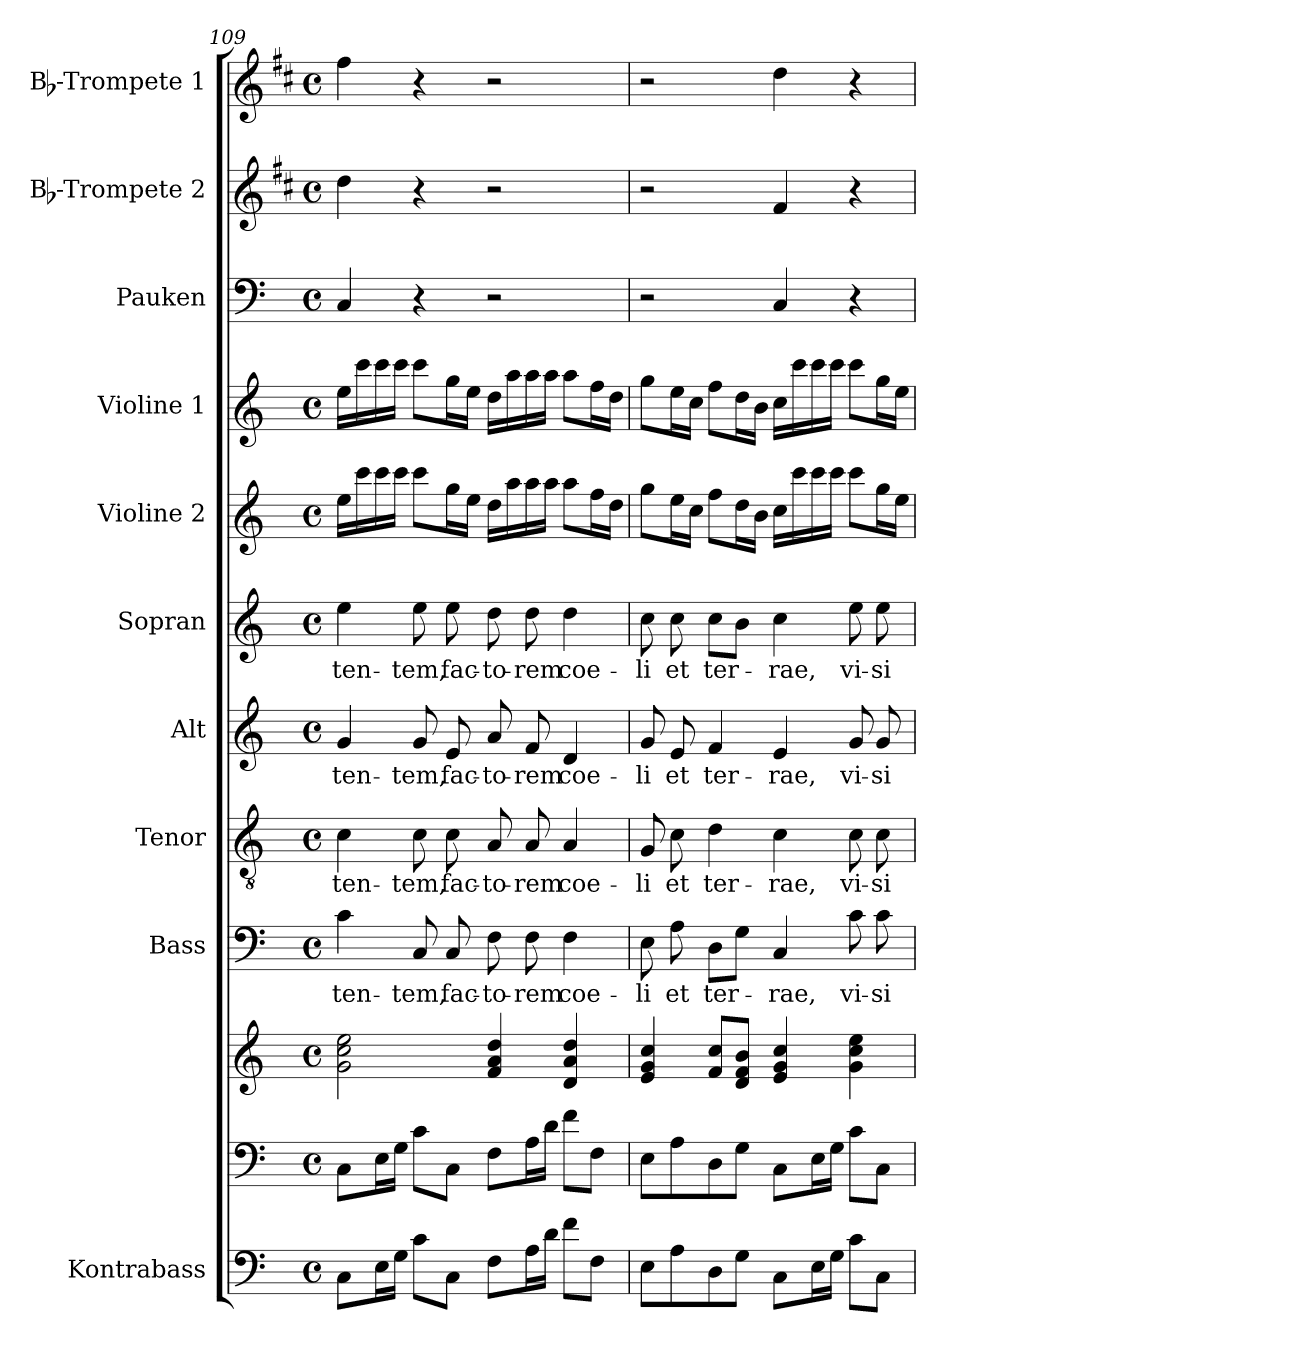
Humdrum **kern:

**kern	**kern	**kern	**kern	**text	**kern	**text	**kern	**text	**kern	**text	**kern	**kern	**kern	**kern	**kern
*part11	*part10	*part10	*part9	*part9	*part8	*part8	*part7	*part7	*part6	*part6	*part5	*part4	*part3	*part2	*part1
*staff12	*staff11	*staff10	*staff9	*staff9	*staff8	*staff8	*staff7	*staff7	*staff6	*staff6	*staff5	*staff4	*staff3	*staff2	*staff1
*I"Kontrabass	*	*	*I"Bass	*	*I"Tenor	*	*I"Alt	*	*I"Sopran	*	*I"Violine 2	*I"Violine 1	*I"Pauken	*I"Bb-Trompete 2	*I"Bb-Trompete 1
*I'Kb.	*	*	*I'B.	*	*I'T.	*	*I'A.	*	*I'S.	*	*I'Vl. 2	*I'Vl. 1	*I'Pk.	*I'Bb Trp. 2	*I'Bb Trp. 1
*clefF4	*clefF4	*clefG2	*clefF4	*	*clefGv2	*	*clefG2	*	*clefG2	*	*clefG2	*clefG2	*clefF4	*clefG2	*clefG2
*ITrd7c12	*	*	*	*	*	*	*	*	*	*	*	*	*	*ITrd1c2	*ITrd1c2
*k[]	*k[]	*k[]	*k[]	*	*k[]	*	*k[]	*	*k[]	*	*k[]	*k[]	*k[]	*k[]	*k[]
*C:	*C:	*C:	*C:	*	*C:	*	*C:	*	*C:	*	*C:	*C:	*C:	*C:	*C:
*M4/4	*M4/4	*M4/4	*M4/4	*	*M4/4	*	*M4/4	*	*M4/4	*	*M4/4	*M4/4	*M4/4	*M4/4	*M4/4
*met(c)	*met(c)	*met(c)	*met(c)	*	*met(c)	*	*met(c)	*	*met(c)	*	*met(c)	*met(c)	*met(c)	*met(c)	*met(c)
=109	=109	=109	=109	=109	=109	=109	=109	=109	=109	=109	=109	=109	=109	=109	=109
!	!	!	!	!LO:LY:b	!	!LO:LY:b	!	!LO:LY:b	!	!LO:LY:b	!	!	!	!	!
8CC\L	8C\L	2g\ 2cc\ 2ee\	4c\	-ten-	4c\	-ten-	4g/	-ten-	4ee\	-ten-	16ee\LL	16ee\LL	4C/	4cc\	4ee\
.	.	.	.	.	.	.	.	.	.	.	16ccc\	16ccc\	.	.	.
16EE\L	16E\L	.	.	.	.	.	.	.	.	.	16ccc\	16ccc\	.	.	.
16GG\JJ	16G\JJ	.	.	.	.	.	.	.	.	.	16ccc\JJ	16ccc\JJ	.	.	.
!	!	!	!	!LO:LY:b	!	!LO:LY:b	!	!LO:LY:b	!	!LO:LY:b	!	!	!	!	!
8C\L	8c\L	.	8C/	-tem,	8c\	-tem,	8g/	-tem,	8ee\	-tem,	8ccc\L	8ccc\L	4r	4r	4r
!	!	!	!	!LO:LY:b	!	!LO:LY:b	!	!LO:LY:b	!	!LO:LY:b	!	!	!	!	!
8CC\J	8C\J	.	8C/	fac-	8c\	fac-	8e/	fac-	8ee\	fac-	16gg\L	16gg\L	.	.	.
.	.	.	.	.	.	.	.	.	.	.	16ee\JJ	16ee\JJ	.	.	.
!	!	!	!	!LO:LY:b	!	!LO:LY:b	!	!LO:LY:b	!	!LO:LY:b	!	!	!	!	!
8FF\L	8F\L	4f/ 4a/ 4dd/	8F\	-to-	8A/	-to-	8a/	-to-	8dd\	-to-	16dd\LL	16dd\LL	2r	2r	2r
.	.	.	.	.	.	.	.	.	.	.	16aa\	16aa\	.	.	.
!	!	!	!	!LO:LY:b	!	!LO:LY:b	!	!LO:LY:b	!	!LO:LY:b	!	!	!	!	!
16AA\L	16A\L	.	8F\	-rem	8A/	-rem	8f/	-rem	8dd\	-rem	16aa\	16aa\	.	.	.
16D\JJ	16d\JJ	.	.	.	.	.	.	.	.	.	16aa\JJ	16aa\JJ	.	.	.
!	!	!	!	!LO:LY:b	!	!LO:LY:b	!	!LO:LY:b	!	!LO:LY:b	!	!	!	!	!
8F\L	8f\L	4d/ 4a/ 4dd/	4F\	coe-	4A/	coe-	4d/	coe-	4dd\	coe-	8aa\L	8aa\L	.	.	.
8FF\J	8F\J	.	.	.	.	.	.	.	.	.	16ff\L	16ff\L	.	.	.
.	.	.	.	.	.	.	.	.	.	.	16dd\JJ	16dd\JJ	.	.	.
=110	=110	=110	=110	=110	=110	=110	=110	=110	=110	=110	=110	=110	=110	=110	=110
!	!	!	!	!LO:LY:b	!	!LO:LY:b	!	!LO:LY:b	!	!LO:LY:b	!	!	!	!	!
8EE\L	8E\L	4e/ 4g/ 4cc/	8E\	-li	8G/	-li	8g/	-li	8cc\	-li	8gg\L	8gg\L	2r	2r	2r
!	!	!	!	!LO:LY:b	!	!LO:LY:b	!	!LO:LY:b	!	!LO:LY:b	!	!	!	!	!
8AA\	8A\	.	8A\	et	8c\	et	8e/	et	8cc\	et	16ee\L	16ee\L	.	.	.
.	.	.	.	.	.	.	.	.	.	.	16cc\JJ	16cc\JJ	.	.	.
!	!	!	!	!LO:LY:b	!	!LO:LY:b	!	!LO:LY:b	!	!LO:LY:b	!	!	!	!	!
8DD\	8D\	8f/ 8cc/L	8D\L	ter-	4d\	ter-	4f/	ter-	8cc\L	ter-	8ff\L	8ff\L	.	.	.
8GG\J	8G\J	8d/ 8f/ 8b/J	8G\J	.	.	.	.	.	8b\J	.	16dd\L	16dd\L	.	.	.
.	.	.	.	.	.	.	.	.	.	.	16b\JJ	16b\JJ	.	.	.
!	!	!	!	!LO:LY:b	!	!LO:LY:b	!	!LO:LY:b	!	!LO:LY:b	!	!	!	!	!
8CC\L	8C\L	4e/ 4g/ 4cc/	4C/	-rae,	4c\	-rae,	4e/	-rae,	4cc\	-rae,	16cc\LL	16cc\LL	4C/	4e/	4cc\
.	.	.	.	.	.	.	.	.	.	.	16ccc\	16ccc\	.	.	.
16EE\L	16E\L	.	.	.	.	.	.	.	.	.	16ccc\	16ccc\	.	.	.
16GG\JJ	16G\JJ	.	.	.	.	.	.	.	.	.	16ccc\JJ	16ccc\JJ	.	.	.
!	!	!	!	!LO:LY:b	!	!LO:LY:b	!	!LO:LY:b	!	!LO:LY:b	!	!	!	!	!
8C\L	8c\L	4g\ 4cc\ 4ee\	8c\	vi-	8c\	vi-	8g/	vi-	8ee\	vi-	8ccc\L	8ccc\L	4r	4r	4r
!	!	!	!	!LO:LY:b	!	!LO:LY:b	!	!LO:LY:b	!	!LO:LY:b	!	!	!	!	!
8CC\J	8C\J	.	8c\	-si-	8c\	-si-	8g/	-si-	8ee\	-si-	16gg\L	16gg\L	.	.	.
.	.	.	.	.	.	.	.	.	.	.	16ee\JJ	16ee\JJ	.	.	.
=	=	=	=	=	=	=	=	=	=	=	=	=	=	=	=
*-	*-	*-	*-	*-	*-	*-	*-	*-	*-	*-	*-	*-	*-	*-	*-
